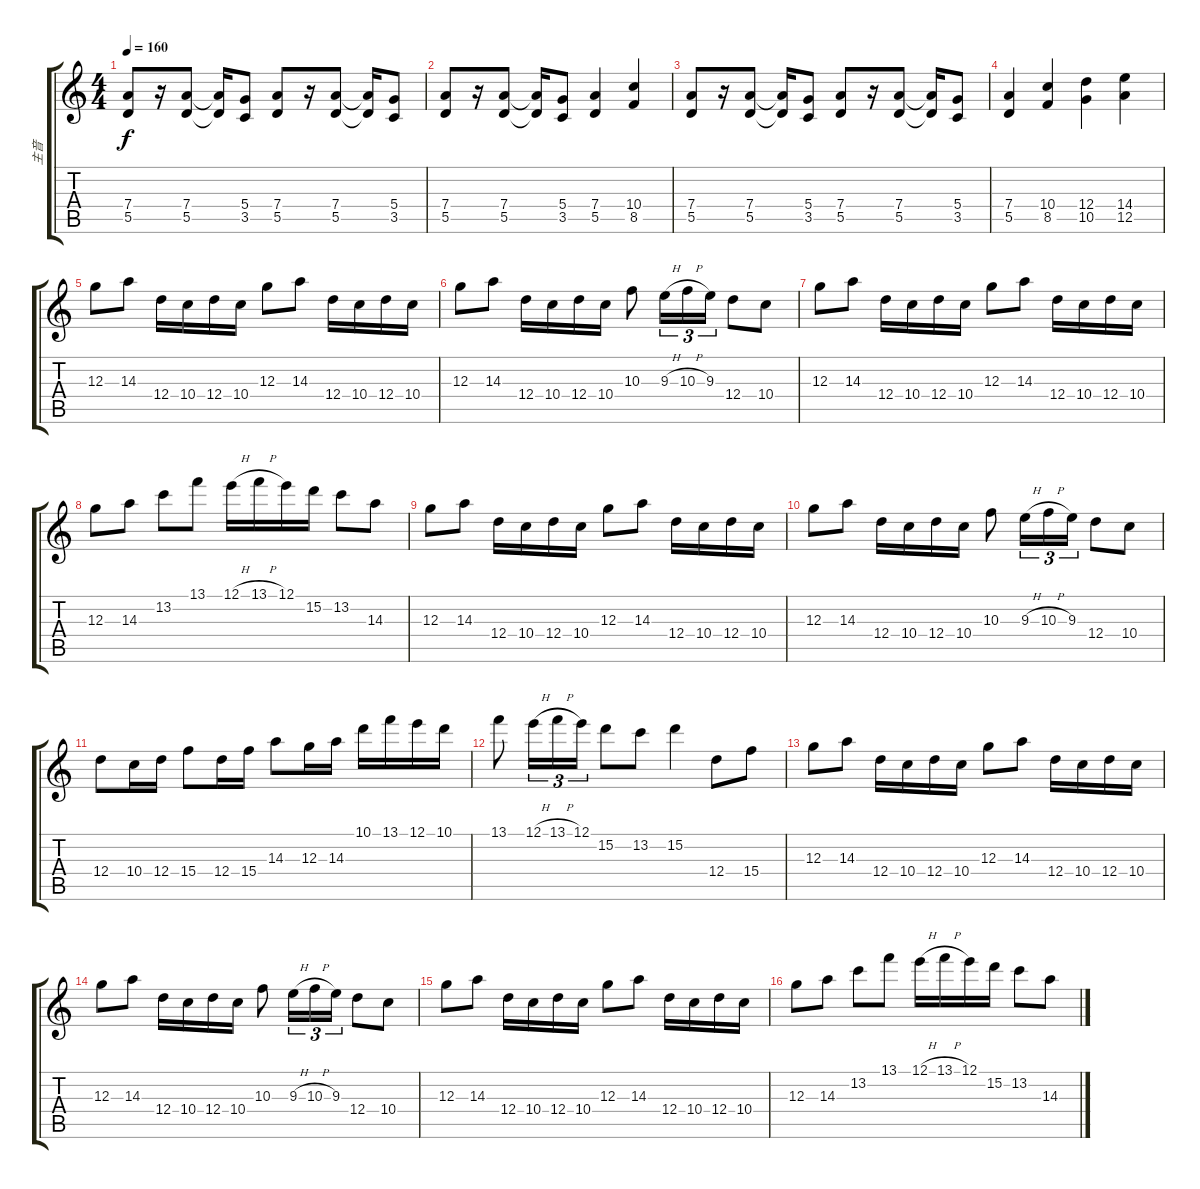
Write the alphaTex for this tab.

\track ("主音" "主音") {instrument overdrivenguitar}
\staff {score tabs}
\tuning (E4 B3 G3 D3 A2 E2) {hide}
\ts (4 4)
\tempo 160
\clef g2
\ks c
(7.4 5.5).8{dy f instrument overdrivenguitar} r.16 (7.4 5.5).8 (7.4{t} 5.5{t}).16 (5.4 3.5).8 (7.4 5.5).8 r.16 (7.4 5.5).8 (7.4{t} 5.5{t}).16 (5.4 3.5).8 |
(7.4 5.5).8 r.16 (7.4 5.5).8 (7.4{t} 5.5{t}).16 (5.4 3.5).8 (7.4 5.5).4 (10.4 8.5).4 |
(7.4 5.5).8 r.16 (7.4 5.5).8 (7.4{t} 5.5{t}).16 (5.4 3.5).8 (7.4 5.5).8 r.16 (7.4 5.5).8 (7.4{t} 5.5{t}).16 (5.4 3.5).8 |
(7.4 5.5).4 (10.4 8.5).4 (12.4 10.5).4 (14.4 12.5).4 |
12.3.8 14.3.8 12.4.16 10.4.16 12.4.16 10.4.16 12.3.8 14.3.8 12.4.16 10.4.16 12.4.16 10.4.16 |
12.3.8 14.3.8 12.4.16 10.4.16 12.4.16 10.4.16 10.3.8 9.3{h}.16{tu (3 2)} 10.3{h}.16{tu (3 2)} 9.3.16{tu (3 2)} 12.4.8 10.4.8 |
12.3.8 14.3.8 12.4.16 10.4.16 12.4.16 10.4.16 12.3.8 14.3.8 12.4.16 10.4.16 12.4.16 10.4.16 |
12.3.8 14.3.8 13.2.8 13.1.8 12.1{h}.16 13.1{h}.16 12.1.16 15.2.16 13.2.8 14.3.8 |
12.3.8 14.3.8 12.4.16 10.4.16 12.4.16 10.4.16 12.3.8 14.3.8 12.4.16 10.4.16 12.4.16 10.4.16 |
12.3.8 14.3.8 12.4.16 10.4.16 12.4.16 10.4.16 10.3.8 9.3{h}.16{tu (3 2)} 10.3{h}.16{tu (3 2)} 9.3.16{tu (3 2)} 12.4.8 10.4.8 |
12.4.8 10.4.16 12.4.16 15.4.8 12.4.16 15.4.16 14.3.8 12.3.16 14.3.16 10.1.16 13.1.16 12.1.16 10.1.16 |
13.1.8 12.1{h}.16{tu (3 2)} 13.1{h}.16{tu (3 2)} 12.1.16{tu (3 2)} 15.2.8 13.2.8 15.2.4 12.4.8 15.4.8 |
12.3.8 14.3.8 12.4.16 10.4.16 12.4.16 10.4.16 12.3.8 14.3.8 12.4.16 10.4.16 12.4.16 10.4.16 |
12.3.8 14.3.8 12.4.16 10.4.16 12.4.16 10.4.16 10.3.8 9.3{h}.16{tu (3 2)} 10.3{h}.16{tu (3 2)} 9.3.16{tu (3 2)} 12.4.8 10.4.8 |
12.3.8 14.3.8 12.4.16 10.4.16 12.4.16 10.4.16 12.3.8 14.3.8 12.4.16 10.4.16 12.4.16 10.4.16 |
12.3.8 14.3.8 13.2.8 13.1.8 12.1{h}.16 13.1{h}.16 12.1.16 15.2.16 13.2.8 14.3.8
